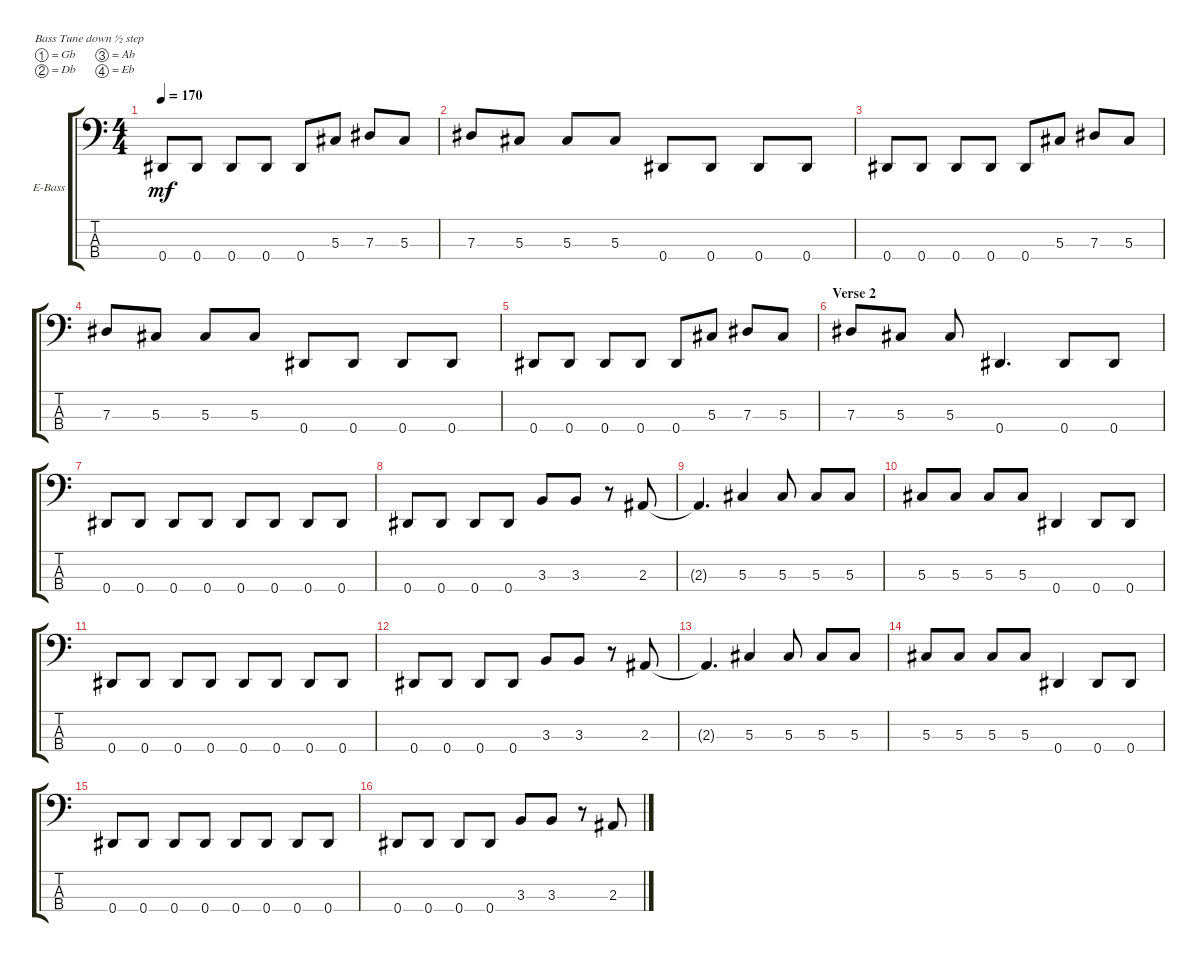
\defaultSystemsLayout 4
\bracketExtendMode groupsimilarinstruments
\firstSystemTrackNameOrientation horizontal
\otherSystemsTrackNameOrientation horizontal
\track ("Metal Avenger - Bass" "E-Bass") {instrument electricbassfinger}
\staff {score tabs}
\tuning (Gb2 Db2 Ab1 Eb1)
\ts (4 4)
\tempo 170
\clef f4
\ks c
0.4.8{dy mf} 0.4.8 0.4.8 0.4.8 0.4.8 5.3.8 7.3.8 5.3.8 |
7.3.8 5.3.8 5.3.8 5.3.8 0.4.8 0.4.8 0.4.8 0.4.8 |
0.4.8 0.4.8 0.4.8 0.4.8 0.4.8 5.3.8 7.3.8 5.3.8 |
7.3.8 5.3.8 5.3.8 5.3.8 0.4.8 0.4.8 0.4.8 0.4.8 |
0.4.8 0.4.8 0.4.8 0.4.8 0.4.8 5.3.8 7.3.8 5.3.8 |
\section ("" "Verse 2")
7.3.8 5.3.8 5.3.8 0.4.4{d} 0.4.8 0.4.8 |
0.4.8 0.4.8 0.4.8 0.4.8 0.4.8 0.4.8 0.4.8 0.4.8 |
0.4.8 0.4.8 0.4.8 0.4.8 3.3.8 3.3.8 r.8 2.3.8 |
2.3{t}.4{d} 5.3.4 5.3.8 5.3.8 5.3.8 |
5.3.8 5.3.8 5.3.8 5.3.8 0.4.4 0.4.8 0.4.8 |
0.4.8 0.4.8 0.4.8 0.4.8 0.4.8 0.4.8 0.4.8 0.4.8 |
0.4.8 0.4.8 0.4.8 0.4.8 3.3.8 3.3.8 r.8 2.3.8 |
2.3{t}.4{d} 5.3.4 5.3.8 5.3.8 5.3.8 |
5.3.8 5.3.8 5.3.8 5.3.8 0.4.4 0.4.8 0.4.8 |
0.4.8 0.4.8 0.4.8 0.4.8 0.4.8 0.4.8 0.4.8 0.4.8 |
0.4.8 0.4.8 0.4.8 0.4.8 3.3.8 3.3.8 r.8 2.3.8
